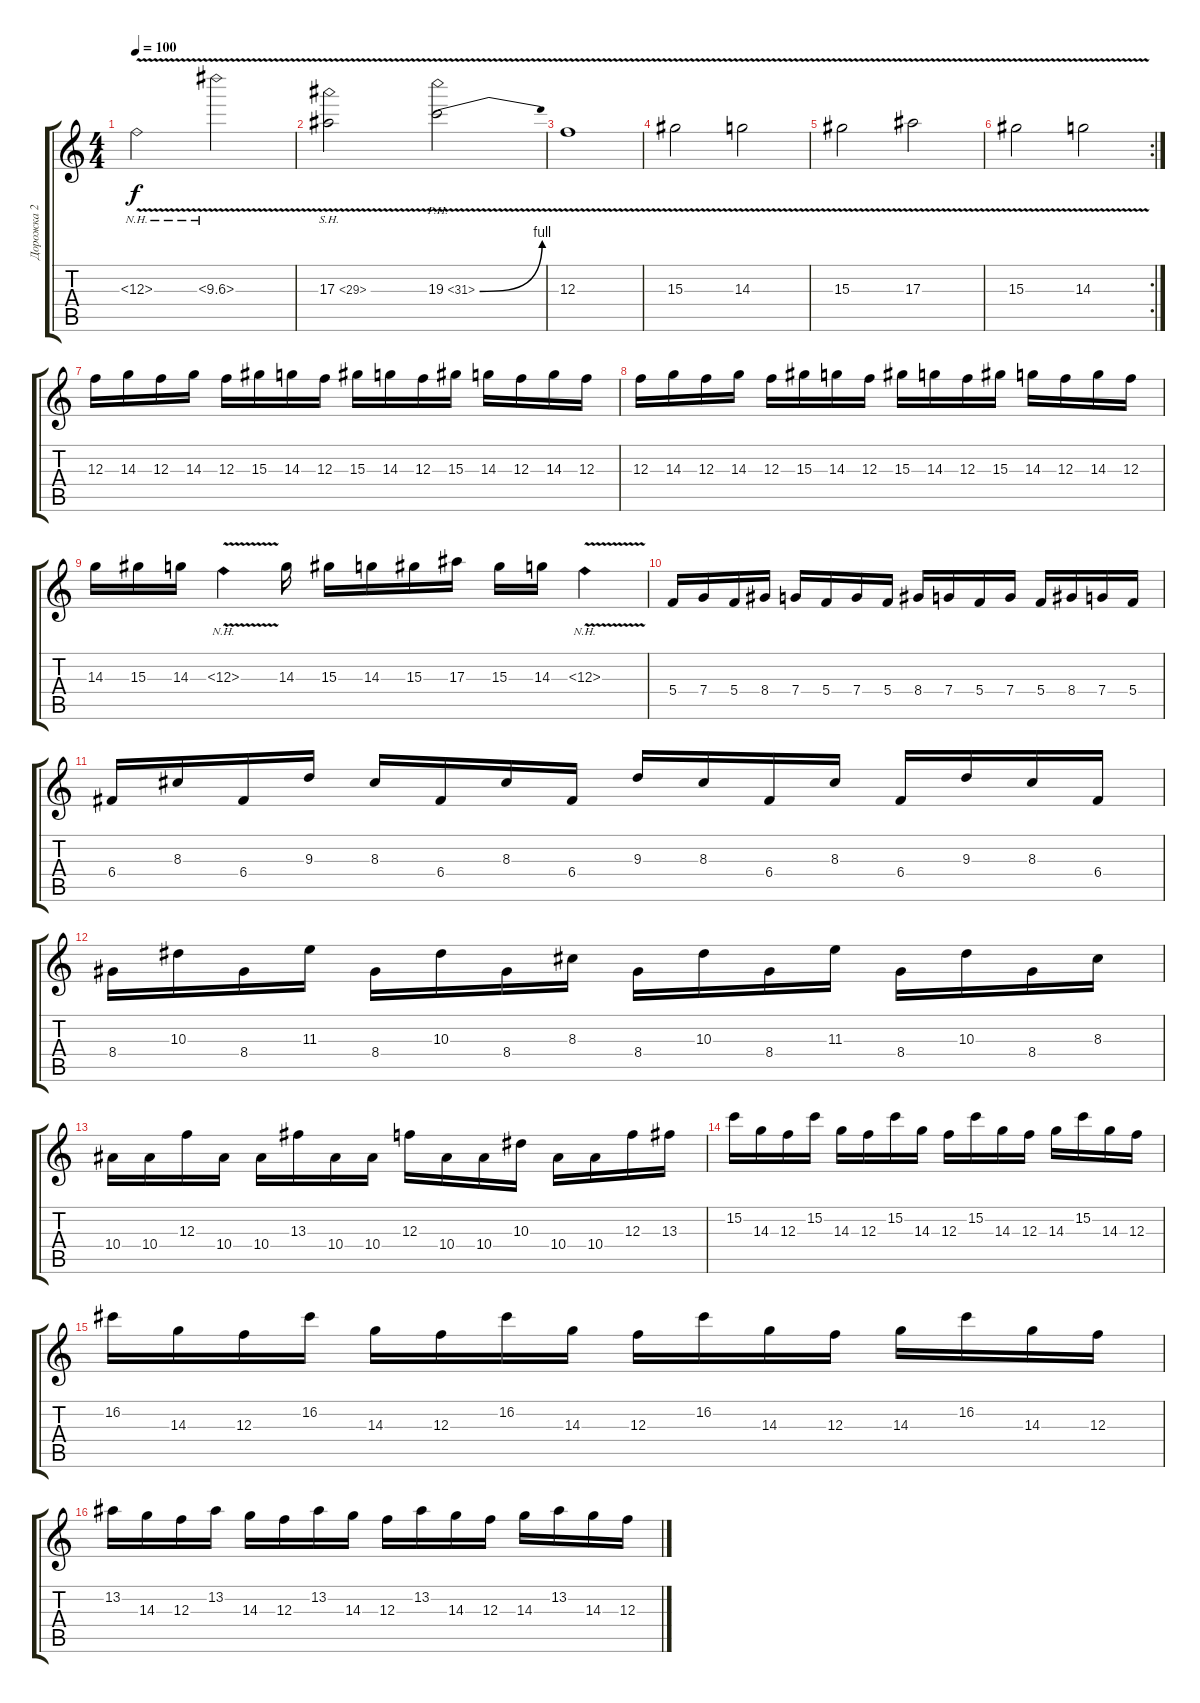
\track ("Дорожка 2" "Дорожка 2") {instrument distortionguitar}
\staff {score tabs}
\tuning (D4 A3 F3 C3 G2 C2) {hide}
\ts (4 4)
\tempo 100
\clef g2
\ks c
12.3{nh v}.2{dy f} 10.3{nh v}.2 |
17.3{sh 12 v}.2 19.3{be (bend 0 0 60 4) ph 12 v}.2 |
12.3{v}.1 |
15.3{v}.2 14.3{v}.2 |
15.3{v}.2 17.3{v}.2 |
\rc 2
15.3{v}.2 14.3{v}.2 |
12.3.16 14.3.16 12.3.16 14.3.16 12.3.16 15.3.16 14.3.16 12.3.16 15.3.16 14.3.16 12.3.16 15.3.16 14.3.16 12.3.16 14.3.16 12.3.16 |
12.3.16 14.3.16 12.3.16 14.3.16 12.3.16 15.3.16 14.3.16 12.3.16 15.3.16 14.3.16 12.3.16 15.3.16 14.3.16 12.3.16 14.3.16 12.3.16 |
14.3.16 15.3.16 14.3.16 12.3{nh v}.4 14.3.16 15.3.16 14.3.16 15.3.16 17.3.16 15.3.16 14.3.16 12.3{nh v}.4 |
5.4.16 7.4.16 5.4.16 8.4.16 7.4.16 5.4.16 7.4.16 5.4.16 8.4.16 7.4.16 5.4.16 7.4.16 5.4.16 8.4.16 7.4.16 5.4.16 |
6.4.16 8.3.16 6.4.16 9.3.16 8.3.16 6.4.16 8.3.16 6.4.16 9.3.16 8.3.16 6.4.16 8.3.16 6.4.16 9.3.16 8.3.16 6.4.16 |
8.4.16 10.3.16 8.4.16 11.3.16 8.4.16 10.3.16 8.4.16 8.3.16 8.4.16 10.3.16 8.4.16 11.3.16 8.4.16 10.3.16 8.4.16 8.3.16 |
10.4.16 10.4.16 12.3.16 10.4.16 10.4.16 13.3.16 10.4.16 10.4.16 12.3.16 10.4.16 10.4.16 10.3.16 10.4.16 10.4.16 12.3.16 13.3.16 |
15.2.16 14.3.16 12.3.16 15.2.16 14.3.16 12.3.16 15.2.16 14.3.16 12.3.16 15.2.16 14.3.16 12.3.16 14.3.16 15.2.16 14.3.16 12.3.16 |
16.2.16 14.3.16 12.3.16 16.2.16 14.3.16 12.3.16 16.2.16 14.3.16 12.3.16 16.2.16 14.3.16 12.3.16 14.3.16 16.2.16 14.3.16 12.3.16 |
13.2.16 14.3.16 12.3.16 13.2.16 14.3.16 12.3.16 13.2.16 14.3.16 12.3.16 13.2.16 14.3.16 12.3.16 14.3.16 13.2.16 14.3.16 12.3.16
